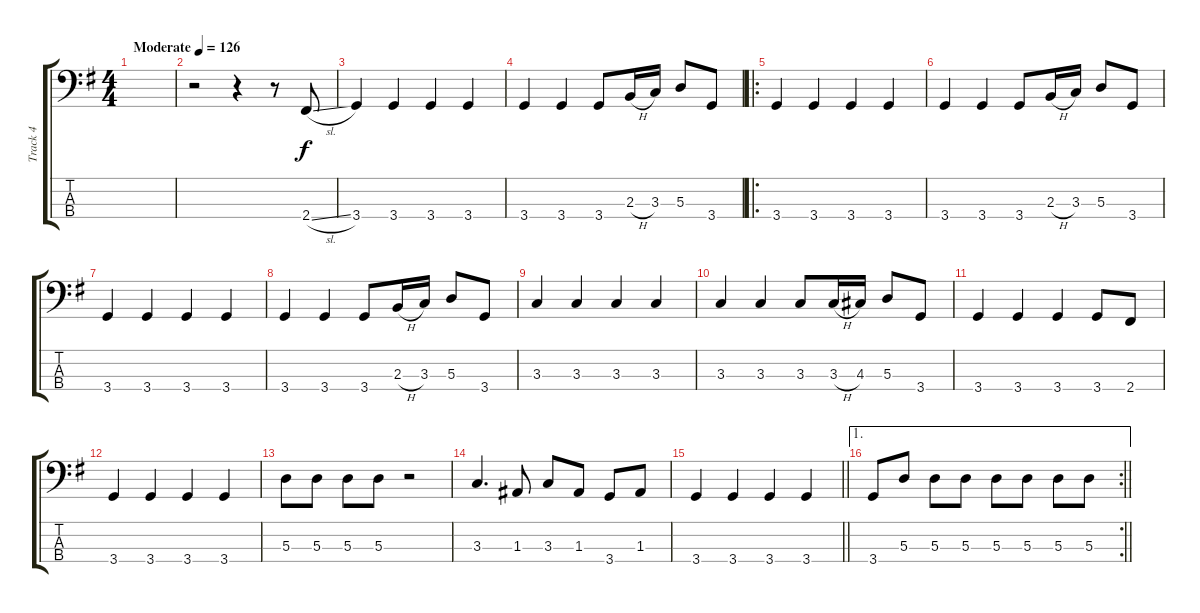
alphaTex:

\track ("Track 4" "Track 4") {instrument electricbassfinger}
\staff {score tabs}
\tuning (G2 D2 A1 E1) {hide}
\ts (4 4)
\tempo (126 "Moderate")
\clef f4
\ks g
|
r.2 r.4 r.8 2.4{sl}.8 |
3.4.4 3.4.4 3.4.4 3.4.4 |
3.4.4 3.4.4 3.4.8 2.3{h}.16 3.3.16 5.3.8 3.4.8 |
\ro
3.4.4 3.4.4 3.4.4 3.4.4 |
3.4.4 3.4.4 3.4.8 2.3{h}.16 3.3.16 5.3.8 3.4.8 |
3.4.4 3.4.4 3.4.4 3.4.4 |
3.4.4 3.4.4 3.4.8 2.3{h}.16 3.3.16 5.3.8 3.4.8 |
3.3.4 3.3.4 3.3.4 3.3.4 |
3.3.4 3.3.4 3.3.8 3.3{h}.16 4.3.16 5.3.8 3.4.8 |
3.4.4 3.4.4 3.4.4 3.4.8 2.4.8 |
3.4.4 3.4.4 3.4.4 3.4.4 |
5.3.8 5.3.8 5.3.8 5.3.8 r.2 |
3.3.4{d} 1.3.8 3.3.8 1.3.8 3.4.8 1.3.8 |
\barLineRight lightlight
3.4.4 3.4.4 3.4.4 3.4.4 |
\ae 1
\rc 2
\barLineRight lightlight
3.4.8 5.3.8 5.3.8 5.3.8 5.3.8 5.3.8 5.3.8 5.3.8
